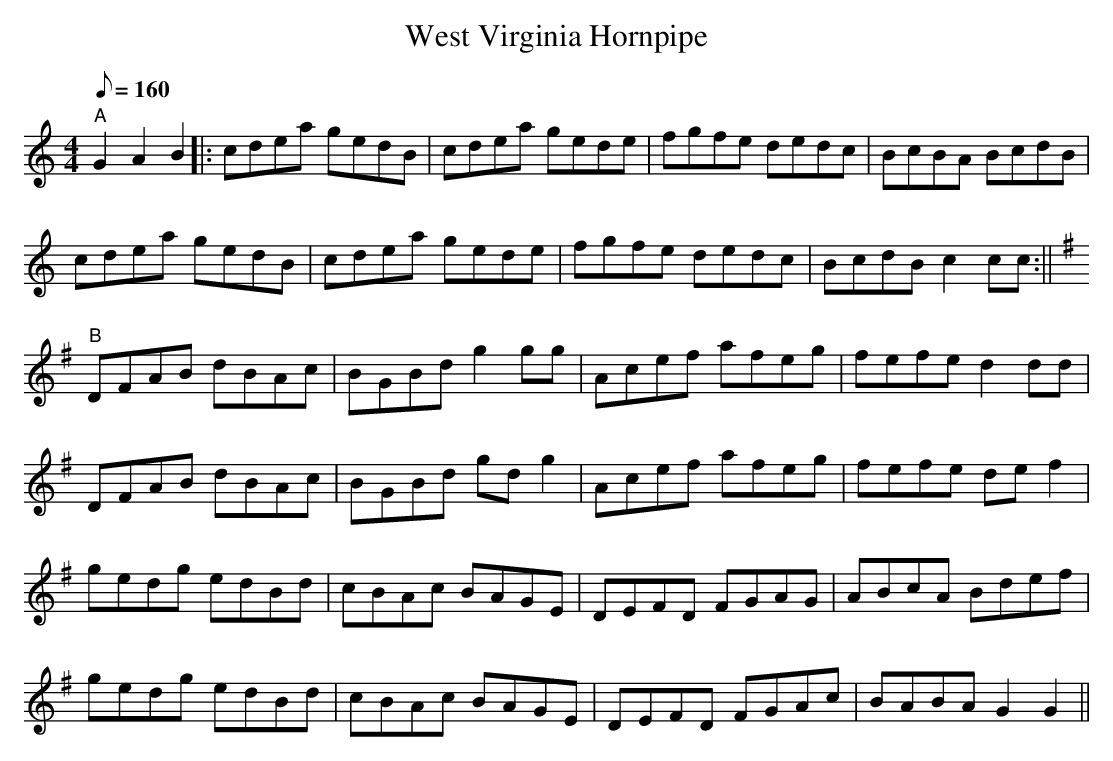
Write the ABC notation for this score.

X:1
T:West Virginia Hornpipe
M:4/4
L:1/8
Q:160
K:C
"A"
G2 A2 B2|:cdea gedB|cdea gede|fgfe dedc|BcBA BcdB|!
cdea gedB|cdea gede|fgfe dedc|BcdB c2 cc:||!
K:G
"B"
DFAB dBAc|BGBd g2 gg|Acef afeg|fefe d2 dd|!
DFAB dBAc|BGBd gd g2|Acef afeg|fefe de f2|!
gedg edBd|cBAc BAGE|DEFD FGAG|ABcA Bdef|!
gedg edBd|cBAc BAGE|DEFD FGAc|BABA G2 G2||
